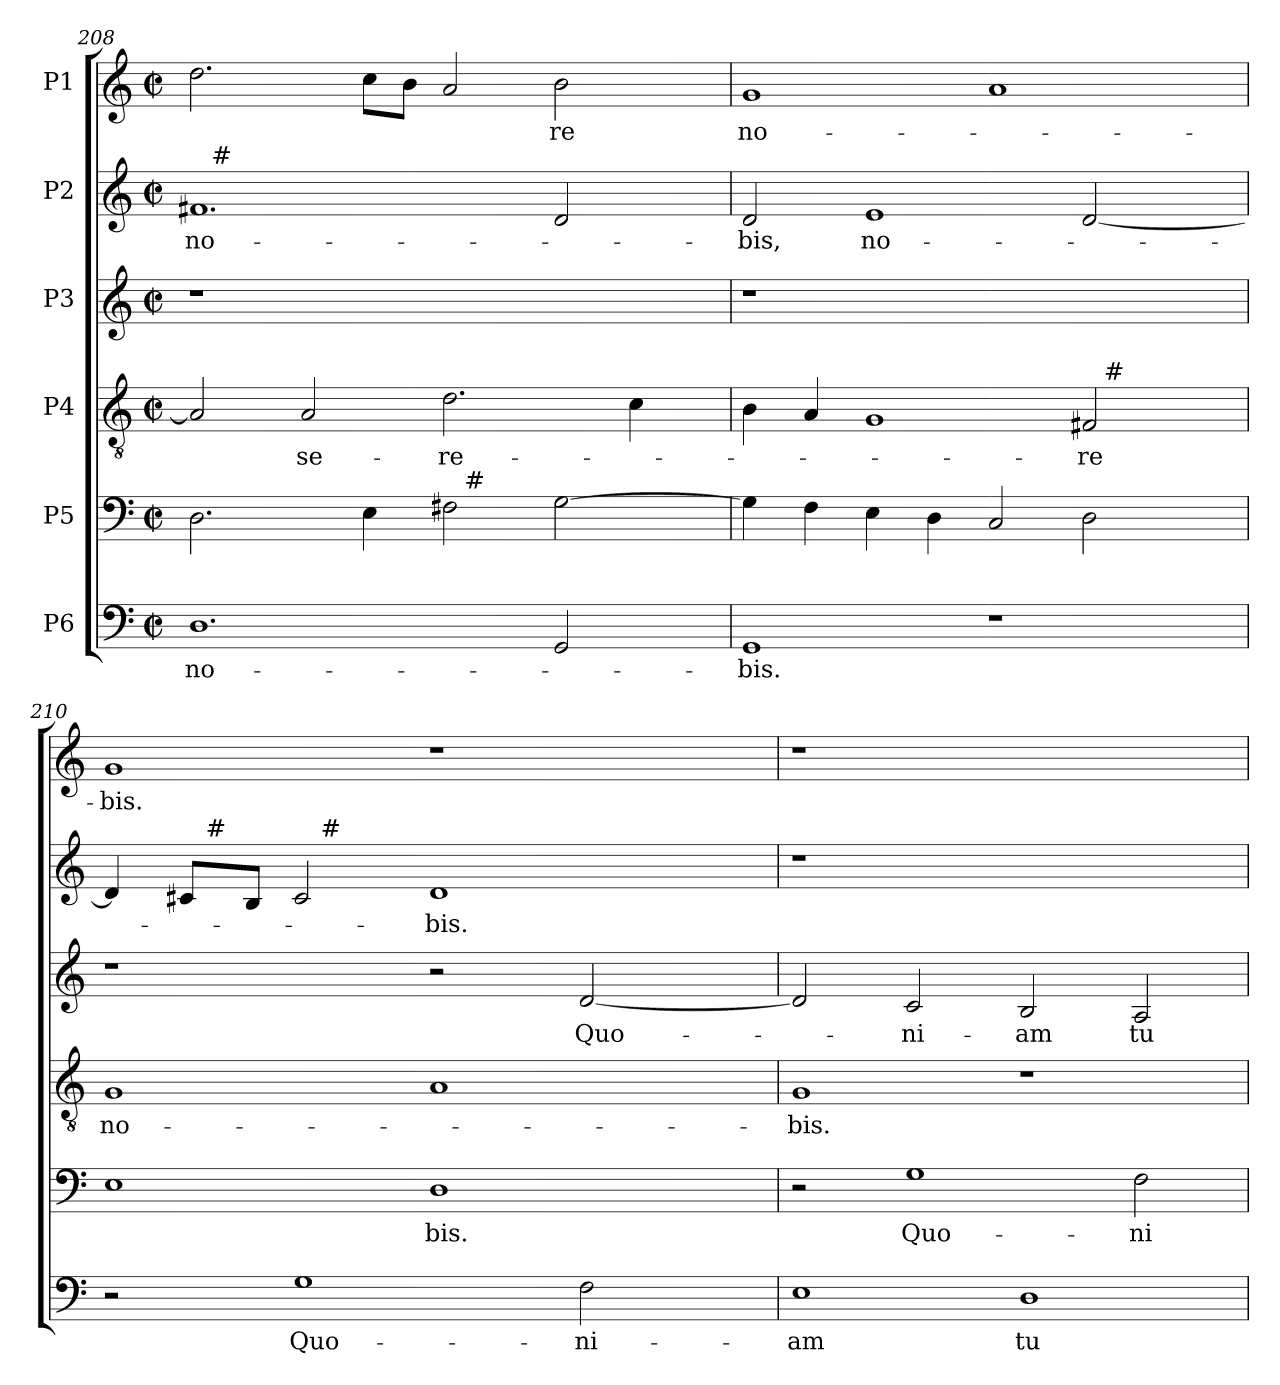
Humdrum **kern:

**kern	**text	**kern	**text	**kern	**text	**kern	**text	**kern	**text	**kern	**text
*part6	*part6	*part5	*part5	*part4	*part4	*part3	*part3	*part2	*part2	*part1	*part1
*staff6	*staff6	*staff5	*staff5	*staff4	*staff4	*staff3	*staff3	*staff2	*staff2	*staff1	*staff1
*I"P6	*	*I"P5	*	*I"P4	*	*I"P3	*	*I"P2	*	*I"P1	*
!!LO:LB:g=z
*clefF4	*	*clefF4	*	*clefGv2	*	*clefG2	*	*clefG2	*	*clefG2	*
*	*	*	*	*ITrd7c12	*	*	*	*	*	*	*
*k[]	*	*k[]	*	*k[]	*	*k[]	*	*k[]	*	*k[]	*
*C:	*	*C:	*	*C:	*	*C:	*	*C:	*	*C:	*
*M2/2	*	*M2/2	*	*M2/2	*	*M2/2	*	*M2/2	*	*M2/2	*
*met(c|)	*	*met(c|)	*	*met(c|)	*	*met(c|)	*	*met(c|)	*	*met(c|)	*
=208	=208	=208	=208	=208	=208	=208	=208	=208	=208	=208	=208
!	!LO:LY:b:color=#000000	!	!	!	!	!LO:N:vis=1	!	!	!	!	!
!	!	!	!	!	!	!	!	!	!LO:LY:b:color=#000000	!	!
*	*	*^	*	*	*	*	*	*^	*	*	*
1.Di	no-	2.Di\	1ryy	.	2AAi/]	.	1r	.	1.f#i	32ryy	no-	2.ddi\	.
.	.	.	.	.	.	.	.	.	.	256ryy	.	.	.
!	!	!	!	!	!	!	!	!	!	!LO:TX:a:t=#	!	!	!
.	.	.	.	.	.	.	.	.	.	1ryy	.	.	.
!	!	!	!	!	!	!LO:LY:b:color=#000000	!	!	!	!	!	!	!
.	.	.	.	.	2AAi/	-se-	.	.	.	.	.	.	.
.	.	4Ei\	.	.	.	.	.	.	.	.	.	8cci\L	.
.	.	.	.	.	.	.	.	.	.	.	.	8bi\J	.
!	!	!	!	!	!	!LO:LY:b:color=#000000	!	!	!	!	!	!	!
.	.	2F#i\	32ryy	.	2.Di\	-re-	1ryy	.	.	.	.	2ai/	.
.	.	.	256ryy	.	.	.	.	.	.	.	.	.	.
!	!	!	!LO:TX:a:t=#	!	!	!	!	!	!	!	!	!	!
.	.	.	2ryy	.	.	.	.	.	.	2ryy	.	.	.
!	!	!	!	!	!	!	!	!	!	!	!	!	!LO:LY:b:color=#000000
2GGi/	.	[2Gi\	.	.	.	.	.	.	2di/	.	.	2bi\	-re
.	.	.	4ryy	.	.	.	.	.	.	4ryy	.	.	.
.	.	.	.	.	4Ci\	.	.	.	.	.	.	.	.
.	.	.	8ryy	.	.	.	.	.	.	8ryy	.	.	.
.	.	.	16ryy	.	.	.	.	.	.	16ryy	.	.	.
.	.	.	64..ryy	.	.	.	.	.	.	64..ryy	.	.	.
*	*	*v	*v	*	*	*	*	*	*v	*v	*	*	*
=209	=209	=209	=209	=209	=209	=209	=209	=209	=209	=209	=209
*	*	*^	*	*	*	*	*	*^	*	*	*
!	!LO:LY:b:color=#000000	!	!	!	!	!	!LO:N:vis=1	!	!	!	!	!	!
*	*	*v	*v	*	*	*	*	*	*v	*v	*	*	*
*	*	*^	*	*	*	*	*	*^	*	*	*
!	!	!	!	!	!	!	!	!	!	!	!LO:LY:b:color=#000000	!	!
*	*	*v	*v	*	*	*	*	*	*v	*v	*	*	*
*	*	*^	*	*	*	*	*	*^	*	*	*
!	!	!	!	!	!	!	!	!	!	!	!	!	!LO:LY:b:color=#000000
*	*	*v	*v	*	*^	*	*	*	*v	*v	*	*	*
1GGi	-bis.	4Gi\]	.	4BBi\	1ryy	.	1r	.	2di/	-bis,	1gi	no-
.	.	4Fi\	.	4AAi/	.	.	.	.	.	.	.	.
!	!	!	!	!	!	!	!	!	!	!LO:LY:b:color=#000000	!	!
.	.	4Ei\	.	1GGi	.	.	.	.	1ei	no-	.	.
.	.	4Di\	.	.	.	.	.	.	.	.	.	.
1r	.	2Ci/	.	.	2ryy	.	1ryy	.	.	.	1ai	.
!	!	!	!	!	!	!LO:LY:b:color=#000000	!	!	!	!	!	!
.	.	2Di\	.	2FF#i/	32ryy	-re	.	.	[2di/	.	.	.
.	.	.	.	.	256ryy	.	.	.	.	.	.	.
!	!	!	!	!	!LO:TX:a:t=#	!	!	!	!	!	!	!
.	.	.	.	.	4ryy	.	.	.	.	.	.	.
.	.	.	.	.	8ryy	.	.	.	.	.	.	.
.	.	.	.	.	16ryy	.	.	.	.	.	.	.
.	.	.	.	.	64..ryy	.	.	.	.	.	.	.
*	*	*	*	*v	*v	*	*	*	*	*	*	*
=210	=210	=210	=210	=210	=210	=210	=210	=210	=210	=210	=210
*	*	*	*	*^	*	*	*	*	*	*	*
!	!	!	!	!	!	!LO:LY:b:color=#000000	!	!	!	!	!	!
*	*	*	*	*v	*v	*	*	*	*	*	*	*
*	*	*	*	*^	*	*	*	*	*	*	*
!	!	!	!	!	!	!	!	!	!	!	!	!LO:LY:b:color=#000000
*	*	*	*	*	*	*	*	*	*^	*	*	*
*	*	*	*	*v	*v	*	*	*	*	*^	*	*	*
2r	.	1Ei	.	1GGi	no-	1r	.	4di/]	4ryy	2ryy	.	1gi	-bis.
.	.	.	.	.	.	.	.	8c#i/L	32ryy	.	.	.	.
.	.	.	.	.	.	.	.	.	256ryy	.	.	.	.
!	!	!	!	!	!	!	!	!	!LO:TX:a:t=#	!	!	!	!
.	.	.	.	.	.	.	.	.	1ryy	.	.	.	.
.	.	.	.	.	.	.	.	8Bi/J	.	.	.	.	.
!	!LO:LY:b:color=#000000	!	!	!	!	!	!	!	!	!	!	!	!
1Gi	Quo-	.	.	.	.	.	.	2c#i/	.	32ryy	.	.	.
.	.	.	.	.	.	.	.	.	.	256ryy	.	.	.
!	!	!	!	!	!	!	!	!	!	!LO:TX:a:t=#	!	!	!
.	.	.	.	.	.	.	.	.	.	1ryy	.	.	.
!	!	!	!LO:LY:b:color=#000000	!	!	!	!	!	!	!	!	!	!
!	!	!	!	!	!	!	!	!	!	!	!LO:LY:b:color=#000000	!	!
.	.	1Di	-bis.	1AAi	.	2r	.	1di	.	.	-bis.	1r	.
.	.	.	.	.	.	.	.	.	2ryy	.	.	.	.
!	!LO:LY:b:color=#000000	!	!	!	!	!	!	!	!	!	!	!	!
!	!	!	!	!	!	!	!LO:LY:b:color=#000000	!	!	!	!	!	!
2Fi\	-ni-	.	.	.	.	[2di/	Quo-	.	.	.	.	.	.
.	.	.	.	.	.	.	.	.	.	4ryy	.	.	.
.	.	.	.	.	.	.	.	.	8ryy	8ryy	.	.	.
.	.	.	.	.	.	.	.	.	16ryy	16ryy	.	.	.
.	.	.	.	.	.	.	.	.	64..ryy	64..ryy	.	.	.
*	*	*	*	*	*	*	*	*v	*v	*v	*	*	*
=211	=211	=211	=211	=211	=211	=211	=211	=211	=211	=211	=211
*	*	*	*	*	*	*	*	*^	*	*	*
*	*	*	*	*	*	*	*	*	*^	*	*	*
!	!LO:LY:b:color=#000000	!	!	!	!	!	!	!	!	!	!	!	!
*	*	*	*	*	*	*	*	*v	*v	*v	*	*	*
*	*	*	*	*	*	*	*	*^	*	*	*
*	*	*	*	*	*	*	*	*	*^	*	*	*
!	!	!	!	!	!LO:LY:b:color=#000000	!	!	!LO:N:vis=1	!	!	!	!LO:N:vis=1	!
*	*	*	*	*	*	*	*	*v	*v	*v	*	*	*
1Ei	-am	2r	.	1GGi	-bis.	2di/]	.	1r	.	1r	.
!	!	!	!LO:LY:b:color=#000000	!	!	!	!	!	!	!	!
!	!	!	!	!	!	!	!LO:LY:b:color=#000000	!	!	!	!
.	.	1Gi	Quo-	.	.	2ci/	-ni-	.	.	.	.
!	!LO:LY:b:color=#000000	!	!	!	!	!	!	!	!	!	!
!	!	!	!	!	!	!	!LO:LY:b:color=#000000	!	!	!	!
1Di	tu	.	.	1r	.	2Bi/	-am	1ryy	.	1ryy	.
!	!	!	!LO:LY:b:color=#000000	!	!	!	!	!	!	!	!
!	!	!	!	!	!	!	!LO:LY:b:color=#000000	!	!	!	!
.	.	2Fi\	-ni-	.	.	2Ai/	tu	.	.	.	.
=	=	=	=	=	=	=	=	=	=	=	=
*-	*-	*-	*-	*-	*-	*-	*-	*-	*-	*-	*-
